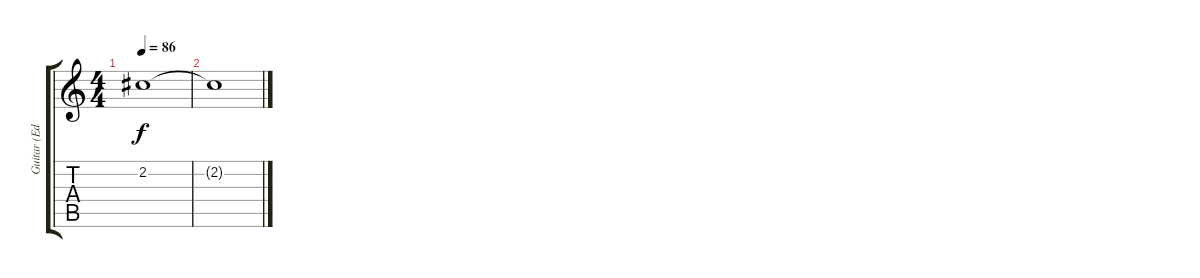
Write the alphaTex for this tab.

\track ("Guitar (Ed)" "Guitar (Ed") {instrument electricguitarclean}
\staff {score tabs}
\tuning (E4 B3 G3 D3 A2 E2) {hide}
\ts (4 4)
\tempo 86
\clef g2
\ks c
2.2.1{dy f} |
2.2{t}.1
